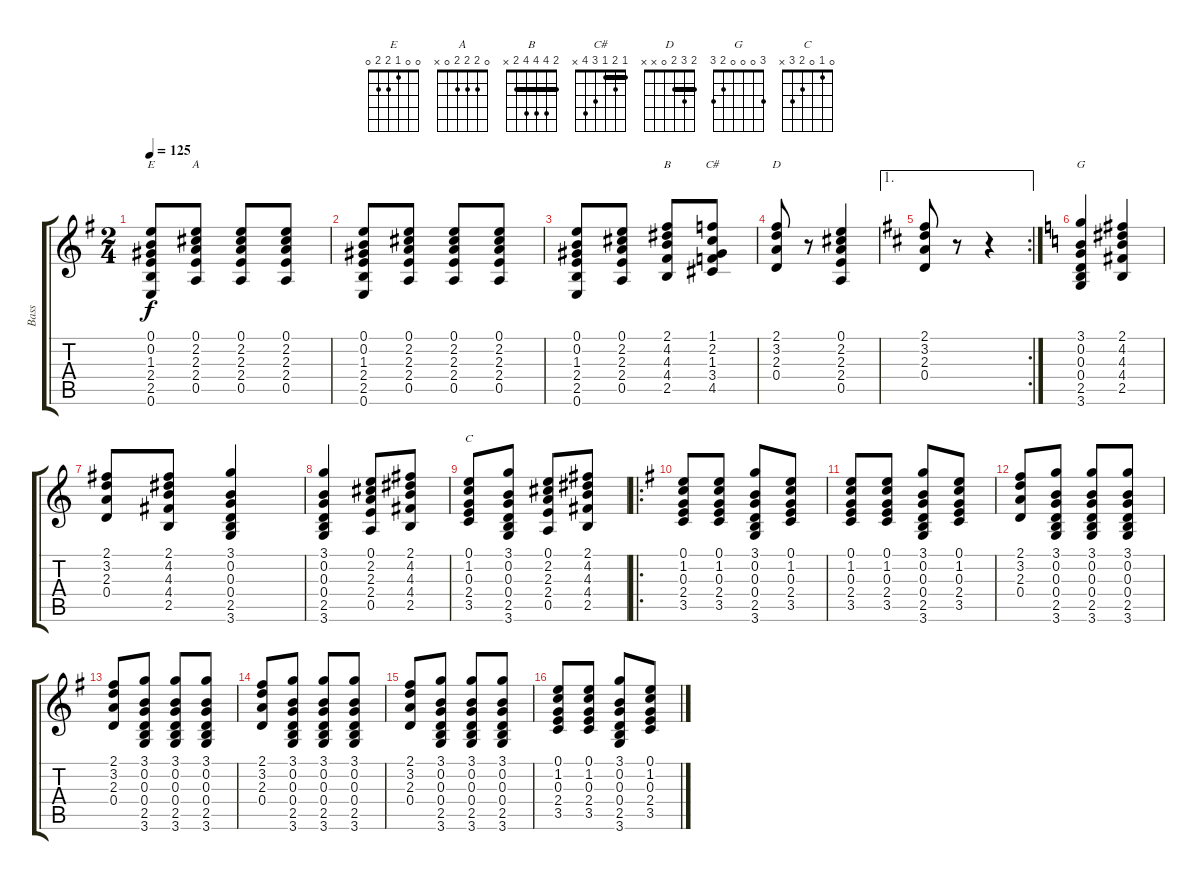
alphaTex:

\track ("Bass" "Bass") {instrument acousticbass}
\staff {score tabs}
\tuning (E4 B3 G3 D3 A2 E2) {hide}
\chord ("E" 0 0 1 2 2 0)
\chord ("A" 0 2 2 2 0 x)
\chord ("B" 2 4 4 4 2 x) {barre 2}
\chord ("C#" 1 2 1 3 4 x) {barre 1}
\chord ("D" 2 3 2 0 x x) {barre 2}
\chord ("G" 3 0 0 0 2 3)
\chord ("C" 0 1 0 2 3 x)
\ts (2 4)
\tempo 125
\clef g2
\ks g
(0.1 0.2 1.3 2.4 2.5 0.6).8{ch "E" dy f} (0.1 2.2 2.3 2.4 0.5).8{ch "A"} (0.1 2.2 2.3 2.4 0.5).8 (0.1 2.2 2.3 2.4 0.5).8 |
(0.1 0.2 1.3 2.4 2.5 0.6).8 (0.1 2.2 2.3 2.4 0.5).8 (0.1 2.2 2.3 2.4 0.5).8 (0.1 2.2 2.3 2.4 0.5).8 |
(0.1 0.2 1.3 2.4 2.5 0.6).8 (0.1 2.2 2.3 2.4 0.5).8 (2.1 4.2 4.3 4.4 2.5).8{ch "B"} (1.1 2.2 1.3 3.4 4.5).8{ch "C#"} |
(2.1 3.2 2.3 0.4).8{ch "D"} r.8 (0.1 2.2 2.3 2.4 0.5).4 |
\ae 1
\rc 2
\ks d
(2.1 3.2 2.3 0.4).8 r.8 r.4 |
\ks c
(3.1 0.2 0.3 0.4 2.5 3.6).4{ch "G"} (2.1 4.2 4.3 4.4 2.5).4 |
(2.1 3.2 2.3 0.4).8 (2.1 4.2 4.3 4.4 2.5).8 (3.1 0.2 0.3 0.4 2.5 3.6).4 |
(3.1 0.2 0.3 0.4 2.5 3.6).4 (0.1 2.2 2.3 2.4 0.5).8 (2.1 4.2 4.3 4.4 2.5).8 |
(0.1 1.2 0.3 2.4 3.5).8{ch "C"} (3.1 0.2 0.3 0.4 2.5 3.6).8 (0.1 2.2 2.3 2.4 0.5).8 (2.1 4.2 4.3 4.4 2.5).8 |
\ro
\ks g
(0.1 1.2 0.3 2.4 3.5).8 (0.1 1.2 0.3 2.4 3.5).8 (3.1 0.2 0.3 0.4 2.5 3.6).8 (0.1 1.2 0.3 2.4 3.5).8 |
(0.1 1.2 0.3 2.4 3.5).8 (0.1 1.2 0.3 2.4 3.5).8 (3.1 0.2 0.3 0.4 2.5 3.6).8 (0.1 1.2 0.3 2.4 3.5).8 |
(2.1 3.2 2.3 0.4).8 (3.1 0.2 0.3 0.4 2.5 3.6).8 (3.1 0.2 0.3 0.4 2.5 3.6).8 (3.1 0.2 0.3 0.4 2.5 3.6).8 |
(2.1 3.2 2.3 0.4).8 (3.1 0.2 0.3 0.4 2.5 3.6).8 (3.1 0.2 0.3 0.4 2.5 3.6).8 (3.1 0.2 0.3 0.4 2.5 3.6).8 |
(2.1 3.2 2.3 0.4).8 (3.1 0.2 0.3 0.4 2.5 3.6).8 (3.1 0.2 0.3 0.4 2.5 3.6).8 (3.1 0.2 0.3 0.4 2.5 3.6).8 |
(2.1 3.2 2.3 0.4).8 (3.1 0.2 0.3 0.4 2.5 3.6).8 (3.1 0.2 0.3 0.4 2.5 3.6).8 (3.1 0.2 0.3 0.4 2.5 3.6).8 |
(0.1 1.2 0.3 2.4 3.5).8 (0.1 1.2 0.3 2.4 3.5).8 (3.1 0.2 0.3 0.4 2.5 3.6).8 (0.1 1.2 0.3 2.4 3.5).8
